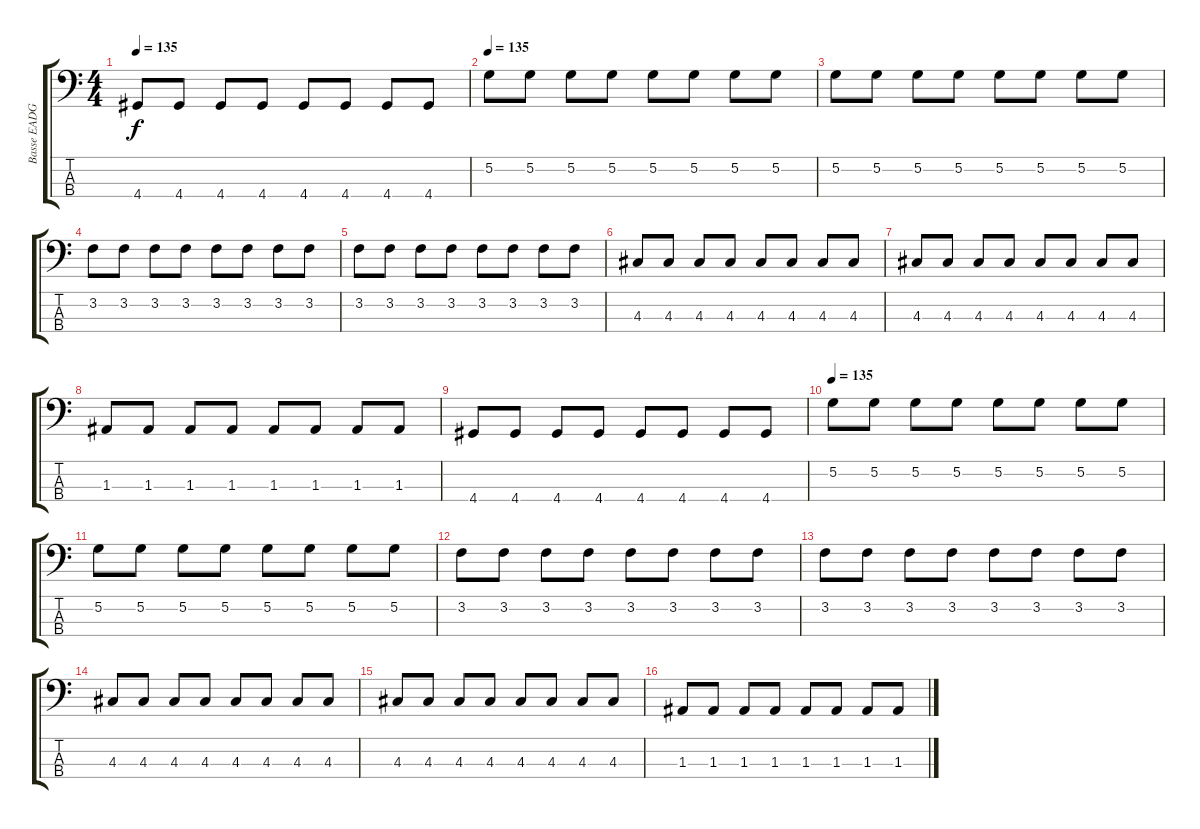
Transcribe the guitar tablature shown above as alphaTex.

\track ("Basse EADG" "Basse EADG") {instrument electricbassfinger}
\staff {score tabs}
\tuning (G2 D2 A1 E1) {hide}
\ts (4 4)
\tempo 135
\clef f4
\ks c
4.4.8{dy f} 4.4.8 4.4.8 4.4.8 4.4.8 4.4.8 4.4.8 4.4.8 |
\tempo 135
5.2.8 5.2.8 5.2.8 5.2.8 5.2.8 5.2.8 5.2.8 5.2.8 |
5.2.8 5.2.8 5.2.8 5.2.8 5.2.8 5.2.8 5.2.8 5.2.8 |
3.2.8 3.2.8 3.2.8 3.2.8 3.2.8 3.2.8 3.2.8 3.2.8 |
3.2.8 3.2.8 3.2.8 3.2.8 3.2.8 3.2.8 3.2.8 3.2.8 |
4.3.8 4.3.8 4.3.8 4.3.8 4.3.8 4.3.8 4.3.8 4.3.8 |
4.3.8 4.3.8 4.3.8 4.3.8 4.3.8 4.3.8 4.3.8 4.3.8 |
1.3.8 1.3.8 1.3.8 1.3.8 1.3.8 1.3.8 1.3.8 1.3.8 |
4.4.8 4.4.8 4.4.8 4.4.8 4.4.8 4.4.8 4.4.8 4.4.8 |
\tempo 135
5.2.8 5.2.8 5.2.8 5.2.8 5.2.8 5.2.8 5.2.8 5.2.8 |
5.2.8 5.2.8 5.2.8 5.2.8 5.2.8 5.2.8 5.2.8 5.2.8 |
3.2.8 3.2.8 3.2.8 3.2.8 3.2.8 3.2.8 3.2.8 3.2.8 |
3.2.8 3.2.8 3.2.8 3.2.8 3.2.8 3.2.8 3.2.8 3.2.8 |
4.3.8 4.3.8 4.3.8 4.3.8 4.3.8 4.3.8 4.3.8 4.3.8 |
4.3.8 4.3.8 4.3.8 4.3.8 4.3.8 4.3.8 4.3.8 4.3.8 |
1.3.8 1.3.8 1.3.8 1.3.8 1.3.8 1.3.8 1.3.8 1.3.8
